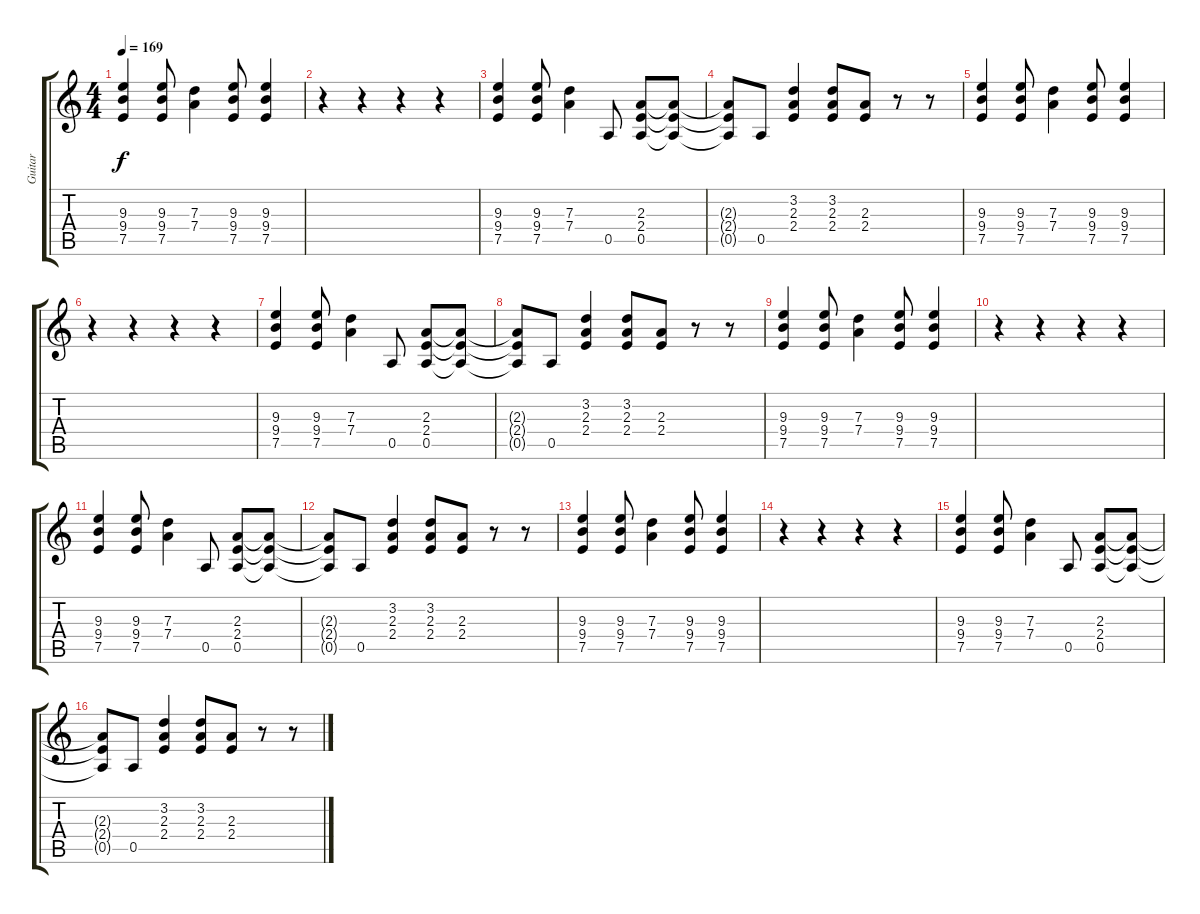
\track ("Guitar" "Guitar") {instrument overdrivenguitar}
\staff {score tabs}
\tuning (E4 B3 G3 D3 A2 E2) {hide}
\ts (4 4)
\tempo 169
\clef g2
\ks c
(9.3 9.4 7.5).4{dy f} (9.3 9.4 7.5).8 (7.3 7.4).4 (9.3 9.4 7.5).8 (9.3 9.4 7.5).4 |
r.4 r.4 r.4 r.4 |
(9.3 9.4 7.5).4 (9.3 9.4 7.5).8 (7.3 7.4).4 0.5.8 (2.3 2.4 0.5).8 (2.3{t} 2.4{t} 0.5{t}).8 |
(2.3{t} 2.4{t} 0.5{t}).8 0.5.8 (3.2 2.3 2.4).4 (3.2 2.3 2.4).8 (2.3 2.4).8 r.8 r.8 |
(9.3 9.4 7.5).4 (9.3 9.4 7.5).8 (7.3 7.4).4 (9.3 9.4 7.5).8 (9.3 9.4 7.5).4 |
r.4 r.4 r.4 r.4 |
(9.3 9.4 7.5).4 (9.3 9.4 7.5).8 (7.3 7.4).4 0.5.8 (2.3 2.4 0.5).8 (2.3{t} 2.4{t} 0.5{t}).8 |
(2.3{t} 2.4{t} 0.5{t}).8 0.5.8 (3.2 2.3 2.4).4 (3.2 2.3 2.4).8 (2.3 2.4).8 r.8 r.8 |
(9.3 9.4 7.5).4 (9.3 9.4 7.5).8 (7.3 7.4).4 (9.3 9.4 7.5).8 (9.3 9.4 7.5).4 |
r.4 r.4 r.4 r.4 |
(9.3 9.4 7.5).4 (9.3 9.4 7.5).8 (7.3 7.4).4 0.5.8 (2.3 2.4 0.5).8 (2.3{t} 2.4{t} 0.5{t}).8 |
(2.3{t} 2.4{t} 0.5{t}).8 0.5.8 (3.2 2.3 2.4).4 (3.2 2.3 2.4).8 (2.3 2.4).8 r.8 r.8 |
(9.3 9.4 7.5).4 (9.3 9.4 7.5).8 (7.3 7.4).4 (9.3 9.4 7.5).8 (9.3 9.4 7.5).4 |
r.4 r.4 r.4 r.4 |
(9.3 9.4 7.5).4 (9.3 9.4 7.5).8 (7.3 7.4).4 0.5.8 (2.3 2.4 0.5).8 (2.3{t} 2.4{t} 0.5{t}).8 |
(2.3{t} 2.4{t} 0.5{t}).8 0.5.8 (3.2 2.3 2.4).4 (3.2 2.3 2.4).8 (2.3 2.4).8 r.8 r.8
